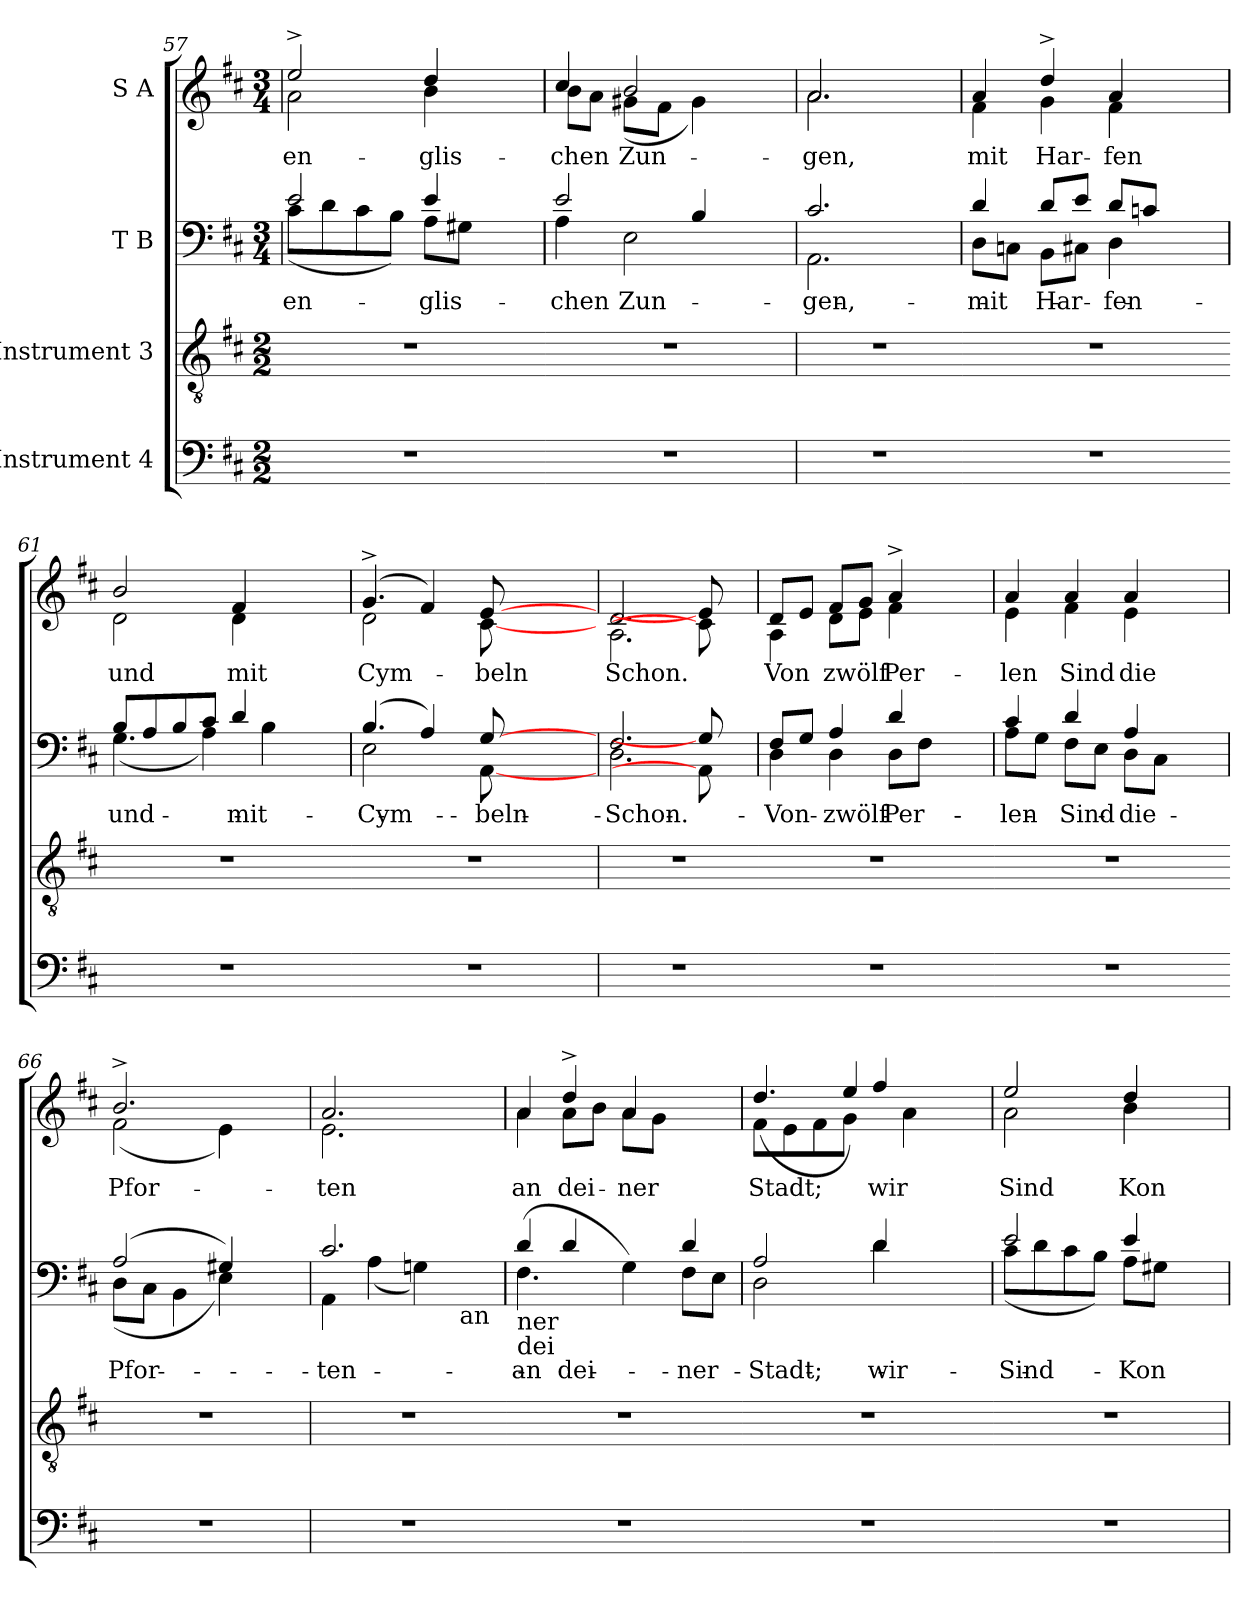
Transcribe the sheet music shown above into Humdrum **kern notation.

**kern	**kern	**kern	**text	**kern	**text
*part4	*part3	*part2	*part2	*part1	*part1
*staff4	*staff3	*staff2	*staff2	*staff1	*staff1
*I"Instrument 4	*I"Instrument 3	*I"T  B	*	*I"S  A	*
*clefF4	*clefGv2	*clefF4	*	*clefG2	*
*k[f#c#]	*k[f#c#]	*k[f#c#]	*	*k[f#c#]	*
*D:	*D:	*D:	*	*D:	*
*M2/2	*M2/2	*M3/4	*	*M3/4	*
=57	=57	=57	=57!	=57!	=57!
!	!	!	!LO:LY:a:cj	!	!LO:LY:b:cj
*	*	*^	*	*^	*
1r	1r	2e/	(<8c#\L	en-	2ee^>/	2a\	en-
.	.	.	8d\	.	.	.	.
.	.	.	8c#\	.	.	.	.
.	.	.	8B\J)	.	.	.	.
!	!	!	!	!LO:LY:a:cj	!	!	!LO:LY:b:cj
.	.	4e/	8A\L	-glis-	4dd/	4b\	-glis-
.	.	.	8G#X\J	.	.	.	.
.	.	4ryy	4ryy	.	4ryy	4ryy	.
=58	=58	=58	=58	=58!	=58!	=58!	=58!
!	!	!	!	!LO:LY:a:cj	!	!	!LO:LY:b:cj
1r	1r	2e/	4A\	-chen	4cc#/	8b\L	-chen
.	.	.	.	.	.	8a\J	.
!	!	!	!	!LO:LY:a:cj	!	!	!LO:LY:b:cj
.	.	.	2E\	Zun-	2b/	(<8g#X\L	Zun-
.	.	.	.	.	.	8f#\J	.
.	.	4B/	.	.	.	4g#\)	.
.	.	4ryy	4ryy	.	4ryy	4ryy	.
!!LO:LB:g=z	!!
=59	=59	=59	=59	=59	=59	=59	=59
!	!	!	!	!LO:LY:a:cj	!	!	!LO:LY:b:cj
1r	1r	2.c#/	2.AA\	-gen,	2.a/	2.a\	-gen,
.	.	4ryy	4ryy	.	4ryy	4ryy	.
=60	=60	=60	=60	=60!	=60!	=60!	=60!
!	!	!	!	!LO:LY:a:cj	!	!	!LO:LY:b:cj
1r	1r	4d/	8D\L	mit	4a/	4f#\	mit
.	.	.	8Cn\J	.	.	.	.
!	!	!	!	!LO:LY:a:cj	!	!	!LO:LY:b:cj
.	.	8d/L	8BB\L	Har-	4dd^>/	4g\	Har-
.	.	8e/J	8C#X\J	.	.	.	.
!	!	!	!	!LO:LY:a:cj	!	!	!LO:LY:b:cj
.	.	8d/L	4D\	-fen	4a/	4f#\	-fen
.	.	8cn/J	.	.	.	.	.
.	.	4ryy	4ryy	.	4ryy	4ryy	.
=61	=61	=61	=61	=61!	=61!	=61!	=61!
!	!	!	!	!LO:LY:a:cj	!	!	!LO:LY:b:cj
1r	1r	8B/L	(<4.G\	und	2b/	2d\	und
.	.	8A/	.	.	.	.	.
.	.	8B/	.	.	.	.	.
.	.	8c#/J	4A\)	.	.	.	.
!	!	!	!	!LO:LY:a:cj	!	!	!LO:LY:b:cj
.	.	4d/	.	mit	4f#/	4d\	mit
.	.	.	4B\	.	.	.	.
.	.	8ryy	.	.	4ryy	4ryy	.
.	.	8ryy	8ryy	.	.	.	.
=62	=62	=62	=62	=62!	=62!	=62!	=62!
!	!	!	!	!LO:LY:a:cj	!	!	!LO:LY:b:cj
1r	1r	(>4.B/	2E\	Cym-	(>4.g^>/	2d\	Cym-
.	.	4A/)	.	.	4f#/)	.	.
.	.	.	8ryy	.	.	8ryy	.
!	!	!	!	!LO:LY:a:cj	!	!	!LO:LY:b:cj
.	.	[8G/	[8AA\	-beln	[8e/	[8c#\	-beln
.	.	4ryy	4ryy	.	4ryy	4ryy	.
!!LO:LB:g=z	!!
=63	=63	=63	=63	=63	=63	=63	=63
!	!	!	!	!LO:LY:a:cj	!	!	!LO:LY:b:cj
1r	1r	2.F#/	2.D\	Schon.	2.d/	2.A\	Schon.
.	.	8G/]	8AA\]	.	8e/]	8c#\]	.
.	.	8ryy	8ryy	.	8ryy	8ryy	.
=64	=64	=64	=64	=64!	=64!	=64!	=64!
!	!	!	!	!LO:LY:a:cj	!	!	!LO:LY:b:cj
1r	1r	8F#/L	4D\	Von	8d/L	4A\	Von
.	.	8G/J	.	.	8e/J	.	.
!	!	!	!	!LO:LY:a:cj	!	!	!LO:LY:b:cj
.	.	4A/	4D\	zwölf	8f#/L	8d\L	zwölf
.	.	.	.	.	8g/J	8e\J	.
!	!	!	!	!LO:LY:a:cj	!	!	!LO:LY:b:cj
.	.	4d/	8D\L	Per-	4a^>/	4f#\	Per-
.	.	.	8F#\J	.	.	.	.
.	.	4ryy	4ryy	.	4ryy	4ryy	.
=65	=65	=65	=65	=65!	=65!	=65!	=65!
!	!	!	!	!LO:LY:a:cj	!	!	!LO:LY:b:cj
1r	1r	4c#/	8A\L	-len	4a/	4e\	-len
.	.	.	8G\J	.	.	.	.
!	!	!	!	!LO:LY:a:cj	!	!	!LO:LY:b:cj
.	.	4d/	8F#\L	Sind	4a/	4f#\	Sind
.	.	.	8E\J	.	.	.	.
!	!	!	!	!LO:LY:a:cj	!	!	!LO:LY:b:cj
.	.	4A/	8D\L	die	4a/	4e\	die
.	.	.	8C#\J	.	.	.	.
.	.	4ryy	4ryy	.	4ryy	4ryy	.
=66	=66	=66	=66	=66!	=66!	=66!	=66!
!	!	!	!	!LO:LY:a:cj	!	!	!LO:LY:b:cj
1r	1r	(>2A/	(<8D\L	Pfor-	2.b^>/	(<2f#\	Pfor-
.	.	.	8C#\J	.	.	.	.
.	.	.	4BB\	.	.	.	.
.	.	4G#X/)	4E\)	.	.	4e\)	.
.	.	4ryy	4ryy	.	4ryy	4ryy	.
!!LO:LB:g=z	!!
=67	=67	=67	=67	=67	=67	=67	=67
!	!	!	!	!LO:LY:a:cj	!	!	!LO:LY:b:cj
1r	1r	2.c#/	4AA\	-ten	2.a/	2.e\	-ten
.	.	.	(<4A\	.	.	.	.
.	.	.	4Gn\)	.	.	.	.
!	!	!LO:TX:b:t=an	!	!	!	!	!
.	.	4ryy	4ryy	.	4ryy	4ryy	.
=68	=68	=68	=68	=68!	=68!	=68!	=68!
!	!	!	!	!LO:LY:a:cj	!	!	!LO:LY:b:cj
1r	1r	4d/	(<4.F#\	an	4a/	4a\	an
!	!	!	!	!LO:LY:a:cj	!	!	!LO:LY:b:cj
.	.	4d/	.	dei-	4dd^>/	8a\L	dei-
.	.	.	4.ryy	.	.	8b\J	.
!	!	!	!	!	!	!	!LO:LY:b:cj
.	.	4G\)	.	.	4a/	8a\L	-ner
.	.	.	.	.	.	8g\J	.
!	!	!	!	!LO:LY:a:cj	!	!	!
.	.	8F#\L	4d/	-ner	4ryy	4ryy	.
.	.	8E\J	.	.	.	.	.
!	!	!LO:TX:b:t=ner	!	!	!	!	!
!	!	!LO:TX:b:t=dei	!	!	!	!	!
=69	=69	=69	=69	=69!	=69!	=69!	=69!
!	!	!	!	!LO:LY:a:cj	!	!	!LO:LY:b:cj
1r	1r	2A/	2D\	Stadt;	8f#\L	(>4.dd/	Stadt;
.	.	.	.	.	8e\	.	.
.	.	.	.	.	8f#\	.	.
.	.	.	.	.	8g\J	4ee/)	.
!	!	!	!	!LO:LY:a:cj	!	!	!LO:LY:b:cj
.	.	4d/	4d\	wir	4ff#/	.	wir
.	.	.	.	.	.	4a\	.
.	.	4ryy	4ryy	.	8ryy	.	.
.	.	.	.	.	8ryy	8ryy	.
=70	=70	=70	=70	=70!	=70!	=70!	=70!
!	!	!	!	!LO:LY:a:cj	!	!	!LO:LY:b:cj
1r	1r	2e/	(<8c#\L	Sind	2ee/	2a\	Sind
.	.	.	8d\	.	.	.	.
.	.	.	8c#\	.	.	.	.
.	.	.	8B\J)	.	.	.	.
!	!	!	!	!LO:LY:a:cj	!	!	!LO:LY:b:cj
.	.	4e/	8A\L	Kon-	4dd/	4b\	Kon-
.	.	.	8G#X\J	.	.	.	.
.	.	4ryy	4ryy	.	4ryy	4ryy	.
*	*	*v	*v	*	*	*	*
*	*	*	*	*v	*v	*
=	=	=	=	=	=
*-	*-	*-	*-	*-	*-
